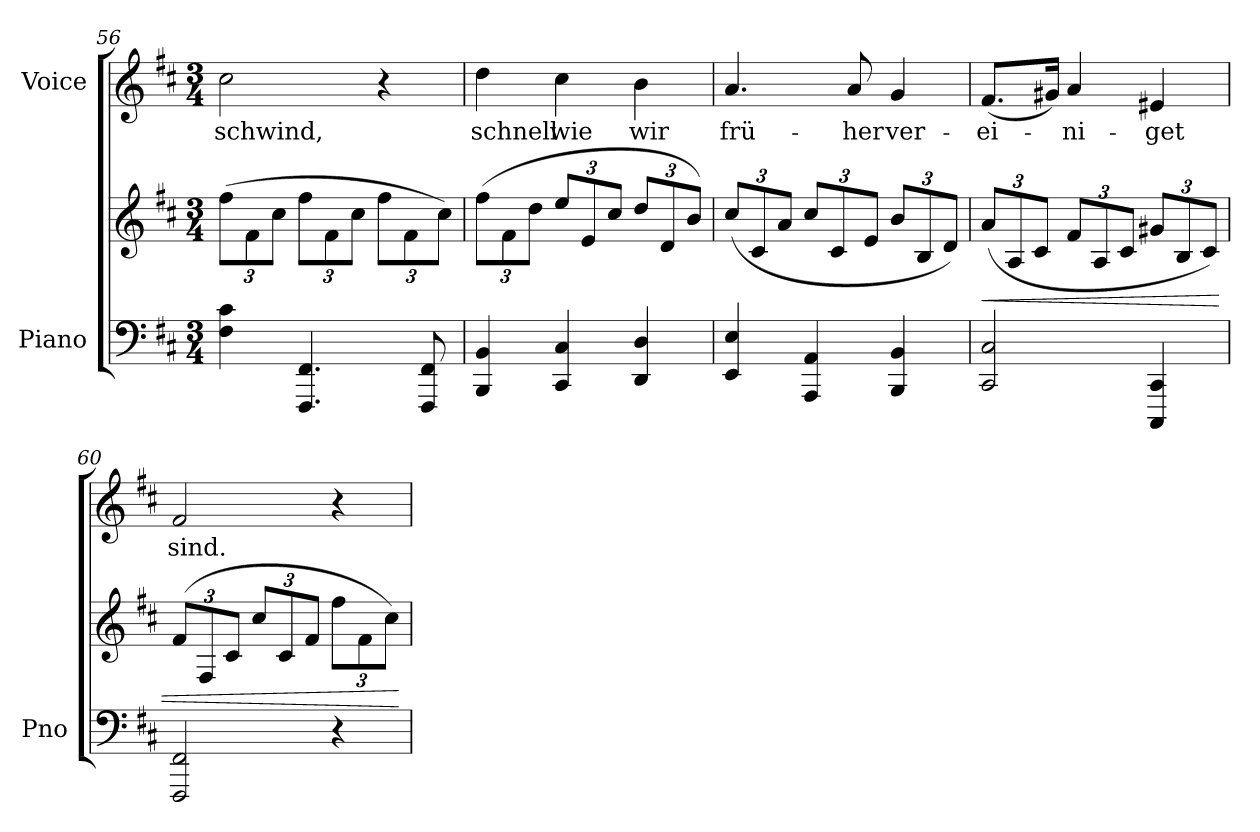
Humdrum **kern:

**kern	**kern	**dynam	**kern	**text
*part2	*part2	*part2	*part1	*part1
*staff3	*staff2	*staff2/3	*staff1	*staff1
*I"Piano	*	*	*I"Voice	*
*I'Pno	*	*	*	*
*clefF4	*clefG2	*	*clefG2	*
*k[f#c#]	*k[f#c#]	*	*k[f#c#]	*
*M3/4	*M3/4	*	*M3/4	*
*	*Xbrackettup	*	*	*
=56	=56	=56	=56	=56
4F#\ 4c#\	(12ff#\L	.	2cc#\	-schwind,
.	12f#\	.	.	.
.	12cc#\J	.	.	.
4.FFF#/ 4.FF#/	12ff#\L	.	.	.
.	12f#\	.	.	.
.	12cc#\J	.	.	.
.	12ff#\L	.	4r	.
.	12f#\	.	.	.
8FFF#/ 8FF#/	.	.	.	.
.	12cc#\J)	.	.	.
=57	=57	=57	=57	=57
4BBB/ 4BB/	(12ff#\L	.	4dd\	schnell
.	12f#\	.	.	.
.	12dd\J	.	.	.
4CC#/ 4C#/	12ee/L	.	4cc#\	wie
.	12e/	.	.	.
.	12cc#/J	.	.	.
4DD/ 4D/	12dd/L	.	4b\	wir
.	12d/	.	.	.
.	12b/J)	.	.	.
=58	=58	=58	=58	=58
4EE/ 4E/	(12cc#/L	.	4.a/	frü-
.	12c#/	.	.	.
.	12a/J	.	.	.
4AAA/ 4AA/	12cc#/L	.	.	.
.	12c#/	.	.	.
.	.	.	8a/	-her
.	12e/J	.	.	.
4BBB/ 4BB/	12b/L	.	4g/	ver-
.	12B/	.	.	.
.	12d/J)	.	.	.
=59	=59	=59	=59	=59
!	!	!LO:HP:b	!	!
2CC#/ 2C#/	(12a/L	<	(8.f#/L	-ei-
.	12A/	.	.	.
.	12c#/J	.	.	.
.	.	.	16g#X/Jk)	.
.	12f#/L	.	4a/	-ni-
.	12A/	.	.	.
.	12c#/J	.	.	.
4CCC#/ 4CC#/	12g#X/L	.	4e#X/	-get
.	12B/	.	.	.
.	12c#/J)	.	.	.
=60	=60	=60	=60	=60
2FFF#/ 2FF#/	(12f#/L	.	2f#/	sind.
.	12F#/	.	.	.
.	12c#/J	.	.	.
.	12cc#/L	.	.	.
.	12c#/	.	.	.
.	12f#/J	.	.	.
4r	12ff#\L	.	4r	.
.	12f#\	.	.	.
.	12cc#\J)	.	.	.
.	.	[	.	.
=	=	=	=	=
*-	*-	*-	*-	*-
